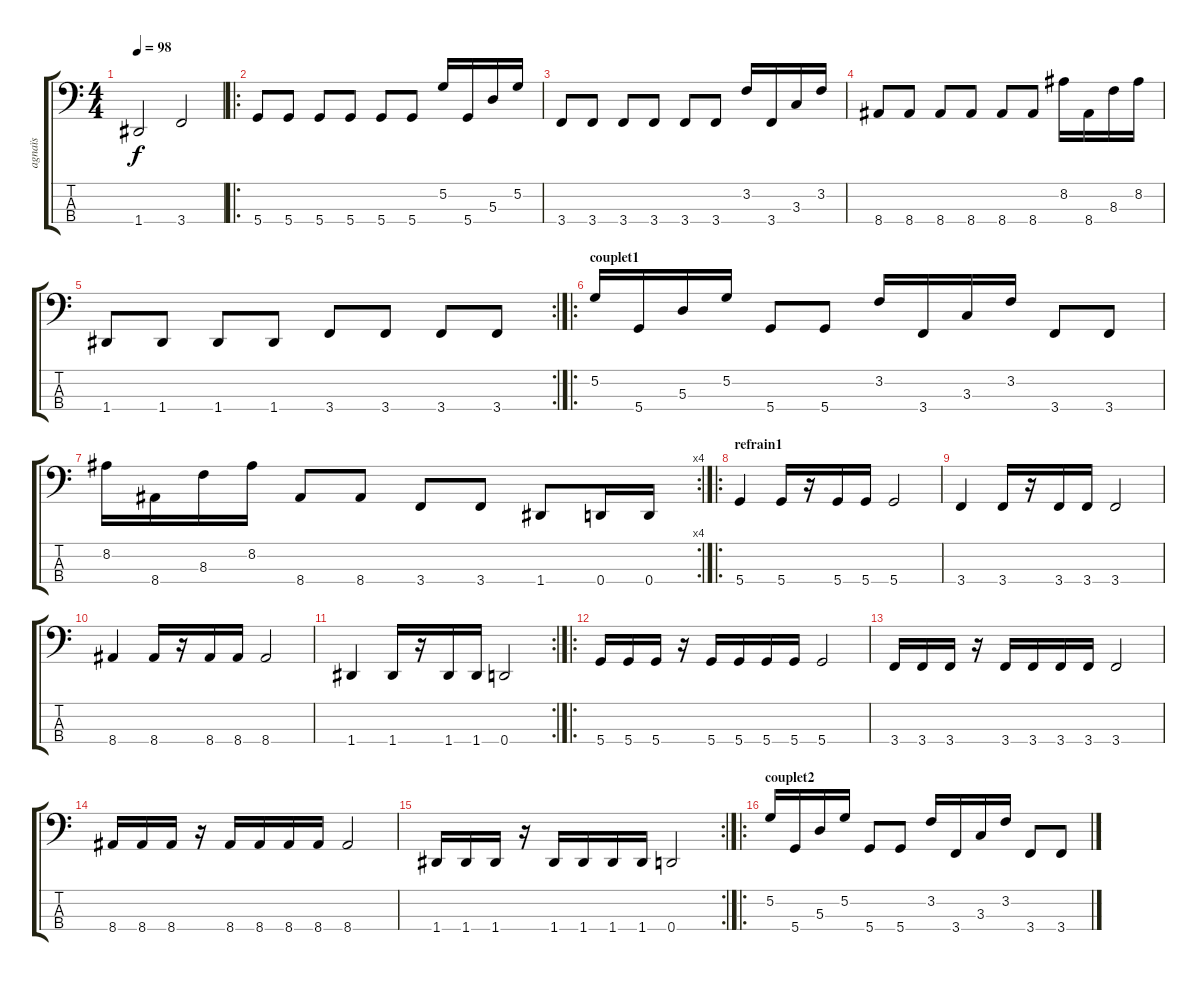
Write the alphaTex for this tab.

\track ("agnaïs" "agnaïs") {instrument electricbasspick}
\staff {score tabs}
\tuning (G2 D2 A1 D1) {hide}
\ts (4 4)
\tempo 98
\clef f4
\ks c
1.4.2{dy f} 3.4.2 |
\ro
5.4.8 5.4.8 5.4.8 5.4.8 5.4.8 5.4.8 5.2.16 5.4.16 5.3.16 5.2.16 |
3.4.8 3.4.8 3.4.8 3.4.8 3.4.8 3.4.8 3.2.16 3.4.16 3.3.16 3.2.16 |
8.4.8 8.4.8 8.4.8 8.4.8 8.4.8 8.4.8 8.2.16 8.4.16 8.3.16 8.2.16 |
\rc 2
1.4.8 1.4.8 1.4.8 1.4.8 3.4.8 3.4.8 3.4.8 3.4.8 |
\ro
\section ("" "couplet1")
5.2.16 5.4.16 5.3.16 5.2.16 5.4.8 5.4.8 3.2.16 3.4.16 3.3.16 3.2.16 3.4.8 3.4.8 |
\rc 4
8.2.16 8.4.16 8.3.16 8.2.16 8.4.8 8.4.8 3.4.8 3.4.8 1.4.8 0.4.16 0.4.16 |
\ro
\section ("" "refrain1")
5.4.4 5.4.16 r.16 5.4.16 5.4.16 5.4.2 |
3.4.4 3.4.16 r.16 3.4.16 3.4.16 3.4.2 |
8.4.4 8.4.16 r.16 8.4.16 8.4.16 8.4.2 |
\rc 2
1.4.4 1.4.16 r.16 1.4.16 1.4.16 0.4.2 |
\ro
5.4.16 5.4.16 5.4.16 r.16 5.4.16 5.4.16 5.4.16 5.4.16 5.4.2 |
3.4.16 3.4.16 3.4.16 r.16 3.4.16 3.4.16 3.4.16 3.4.16 3.4.2 |
8.4.16 8.4.16 8.4.16 r.16 8.4.16 8.4.16 8.4.16 8.4.16 8.4.2 |
\rc 2
1.4.16 1.4.16 1.4.16 r.16 1.4.16 1.4.16 1.4.16 1.4.16 0.4.2 |
\ro
\section ("" "couplet2")
5.2.16 5.4.16 5.3.16 5.2.16 5.4.8 5.4.8 3.2.16 3.4.16 3.3.16 3.2.16 3.4.8 3.4.8
